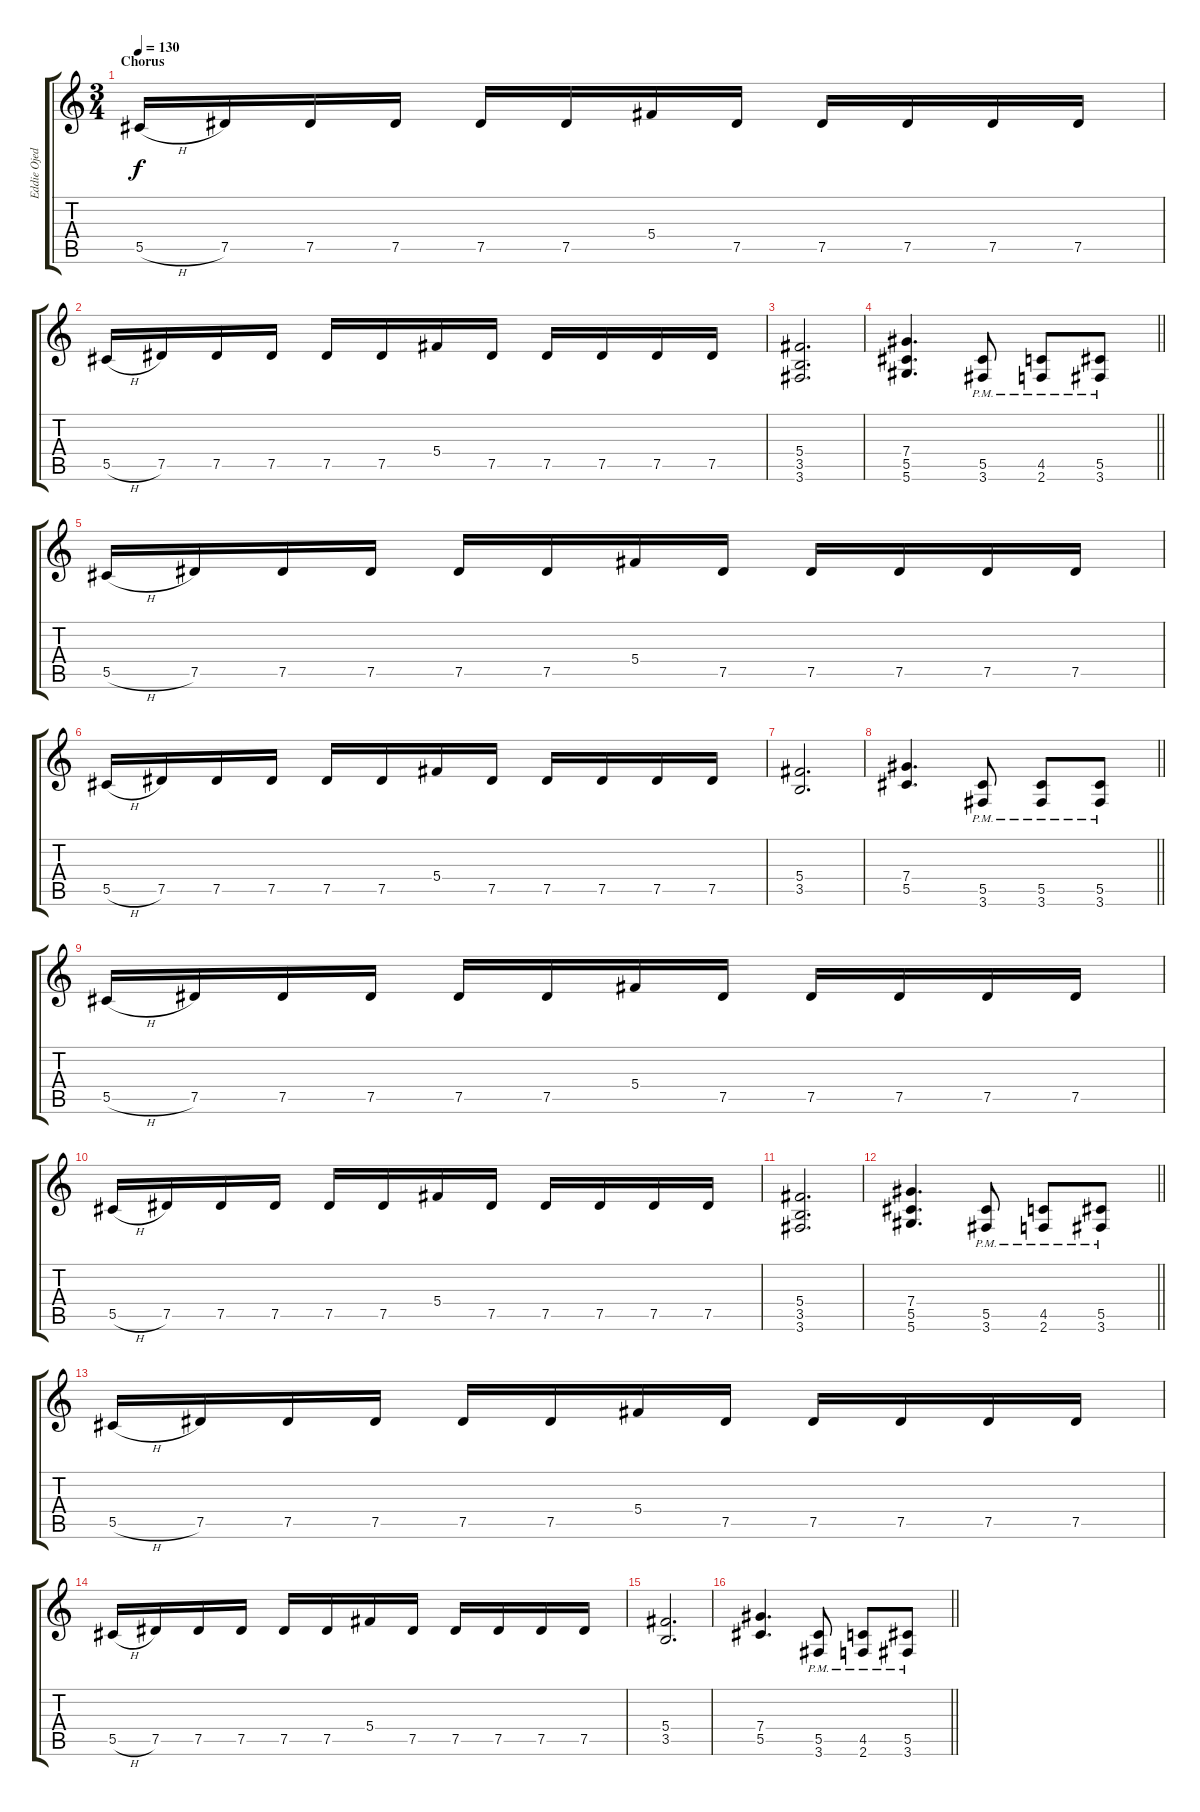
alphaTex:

\track ("Eddie Ojeda" "Eddie Ojed") {instrument distortionguitar}
\staff {score tabs}
\tuning (Eb4 Bb3 Gb3 Db3 Ab2 Eb2) {hide}
\ts (3 4)
\section ("" "Chorus")
\tempo 130
\clef g2
\ks c
5.5{h}.16{dy f} 7.5.16 7.5.16 7.5.16 7.5.16 7.5.16 5.4.16 7.5.16 7.5.16 7.5.16 7.5.16 7.5.16 |
5.5{h}.16 7.5.16 7.5.16 7.5.16 7.5.16 7.5.16 5.4.16 7.5.16 7.5.16 7.5.16 7.5.16 7.5.16 |
(5.4 3.5 3.6).2{d} |
\barLineRight lightlight
(7.4 5.5 5.6).4{d} (5.5{pm} 3.6{pm}).8 (4.5{pm} 2.6{pm}).8 (5.5{pm} 3.6{pm}).8 |
5.5{h}.16 7.5.16 7.5.16 7.5.16 7.5.16 7.5.16 5.4.16 7.5.16 7.5.16 7.5.16 7.5.16 7.5.16 |
5.5{h}.16 7.5.16 7.5.16 7.5.16 7.5.16 7.5.16 5.4.16 7.5.16 7.5.16 7.5.16 7.5.16 7.5.16 |
(5.4 3.5).2{d} |
\barLineRight lightlight
(7.4 5.5).4{d} (5.5{pm} 3.6{pm}).8 (5.5{pm} 3.6{pm}).8 (5.5{pm} 3.6{pm}).8 |
5.5{h}.16 7.5.16 7.5.16 7.5.16 7.5.16 7.5.16 5.4.16 7.5.16 7.5.16 7.5.16 7.5.16 7.5.16 |
5.5{h}.16 7.5.16 7.5.16 7.5.16 7.5.16 7.5.16 5.4.16 7.5.16 7.5.16 7.5.16 7.5.16 7.5.16 |
(5.4 3.5 3.6).2{d} |
\barLineRight lightlight
(7.4 5.5 5.6).4{d} (5.5{pm} 3.6{pm}).8 (4.5{pm} 2.6{pm}).8 (5.5{pm} 3.6{pm}).8 |
5.5{h}.16 7.5.16 7.5.16 7.5.16 7.5.16 7.5.16 5.4.16 7.5.16 7.5.16 7.5.16 7.5.16 7.5.16 |
5.5{h}.16 7.5.16 7.5.16 7.5.16 7.5.16 7.5.16 5.4.16 7.5.16 7.5.16 7.5.16 7.5.16 7.5.16 |
(5.4 3.5).2{d} |
\barLineRight lightlight
(7.4 5.5).4{d} (5.5{pm} 3.6{pm}).8 (4.5{pm} 2.6{pm}).8 (5.5{pm} 3.6{pm}).8
